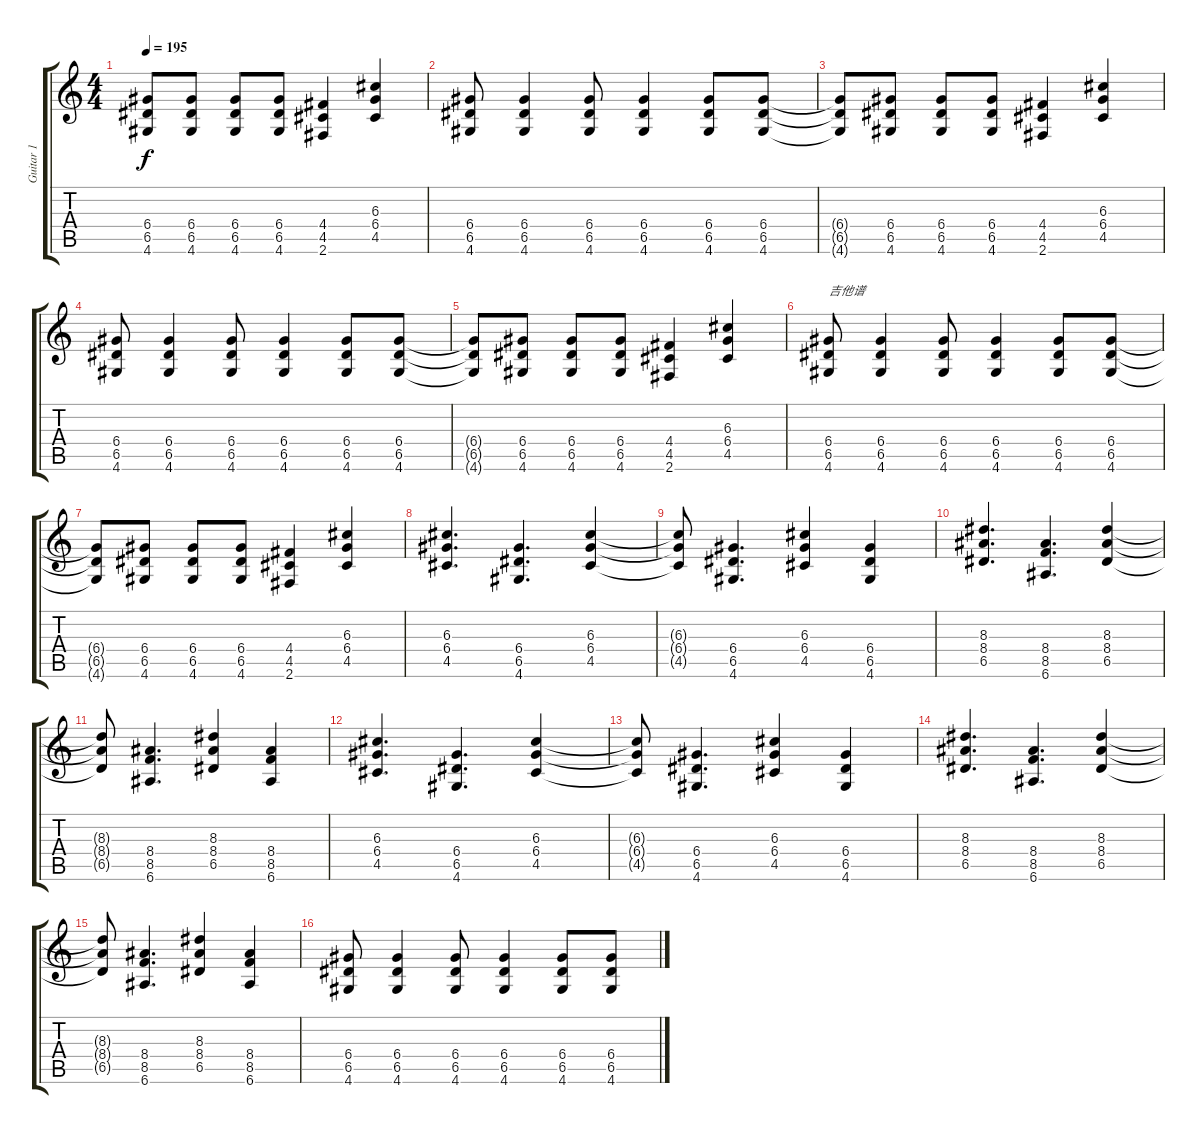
\track ("Guitar 1" "Guitar 1") {instrument distortionguitar}
\staff {score tabs}
\tuning (E4 B3 G3 D3 A2 E2) {hide}
\ts (4 4)
\tempo 195
\clef g2
\ks c
(6.4{t} 6.5{t} 4.6{t}).8{dy f} (6.4 6.5 4.6).8 (6.4 6.5 4.6).8 (6.4 6.5 4.6).8 (4.4 4.5 2.6).4 (6.3 6.4 4.5).4 |
(6.4 6.5 4.6).8 (6.4 6.5 4.6).4 (6.4 6.5 4.6).8 (6.4 6.5 4.6).4 (6.4 6.5 4.6).8 (6.4 6.5 4.6).8 |
(6.4{t} 6.5{t} 4.6{t}).8 (6.4 6.5 4.6).8 (6.4 6.5 4.6).8 (6.4 6.5 4.6).8 (4.4 4.5 2.6).4 (6.3 6.4 4.5).4 |
(6.4 6.5 4.6).8 (6.4 6.5 4.6).4 (6.4 6.5 4.6).8 (6.4 6.5 4.6).4 (6.4 6.5 4.6).8 (6.4 6.5 4.6).8 |
(6.4{t} 6.5{t} 4.6{t}).8 (6.4 6.5 4.6).8 (6.4 6.5 4.6).8 (6.4 6.5 4.6).8 (4.4 4.5 2.6).4 (6.3 6.4 4.5).4 |
(6.4 6.5 4.6).8{txt "吉他谱"} (6.4 6.5 4.6).4 (6.4 6.5 4.6).8 (6.4 6.5 4.6).4 (6.4 6.5 4.6).8 (6.4 6.5 4.6).8 |
(6.4{t} 6.5{t} 4.6{t}).8 (6.4 6.5 4.6).8 (6.4 6.5 4.6).8 (6.4 6.5 4.6).8 (4.4 4.5 2.6).4 (6.3 6.4 4.5).4 |
(6.3 6.4 4.5).4{d volume 13} (6.4 6.5 4.6).4{d} (6.3 6.4 4.5).4 |
(6.3{t} 6.4{t} 4.5{t}).8 (6.4 6.5 4.6).4{d} (6.3 6.4 4.5).4 (6.4 6.5 4.6).4 |
(8.3 8.4 6.5).4{d} (8.4 8.5 6.6).4{d} (8.3 8.4 6.5).4 |
(8.3{t} 8.4{t} 6.5{t}).8 (8.4 8.5 6.6).4{d} (8.3 8.4 6.5).4 (8.4 8.5 6.6).4 |
(6.3 6.4 4.5).4{d} (6.4 6.5 4.6).4{d} (6.3 6.4 4.5).4 |
(6.3{t} 6.4{t} 4.5{t}).8 (6.4 6.5 4.6).4{d} (6.3 6.4 4.5).4 (6.4 6.5 4.6).4 |
(8.3 8.4 6.5).4{d} (8.4 8.5 6.6).4{d} (8.3 8.4 6.5).4 |
(8.3{t} 8.4{t} 6.5{t}).8 (8.4 8.5 6.6).4{d} (8.3 8.4 6.5).4 (8.4 8.5 6.6).4 |
(6.4 6.5 4.6).8{volume 16} (6.4 6.5 4.6).4 (6.4 6.5 4.6).8 (6.4 6.5 4.6).4 (6.4 6.5 4.6).8 (6.4 6.5 4.6).8
